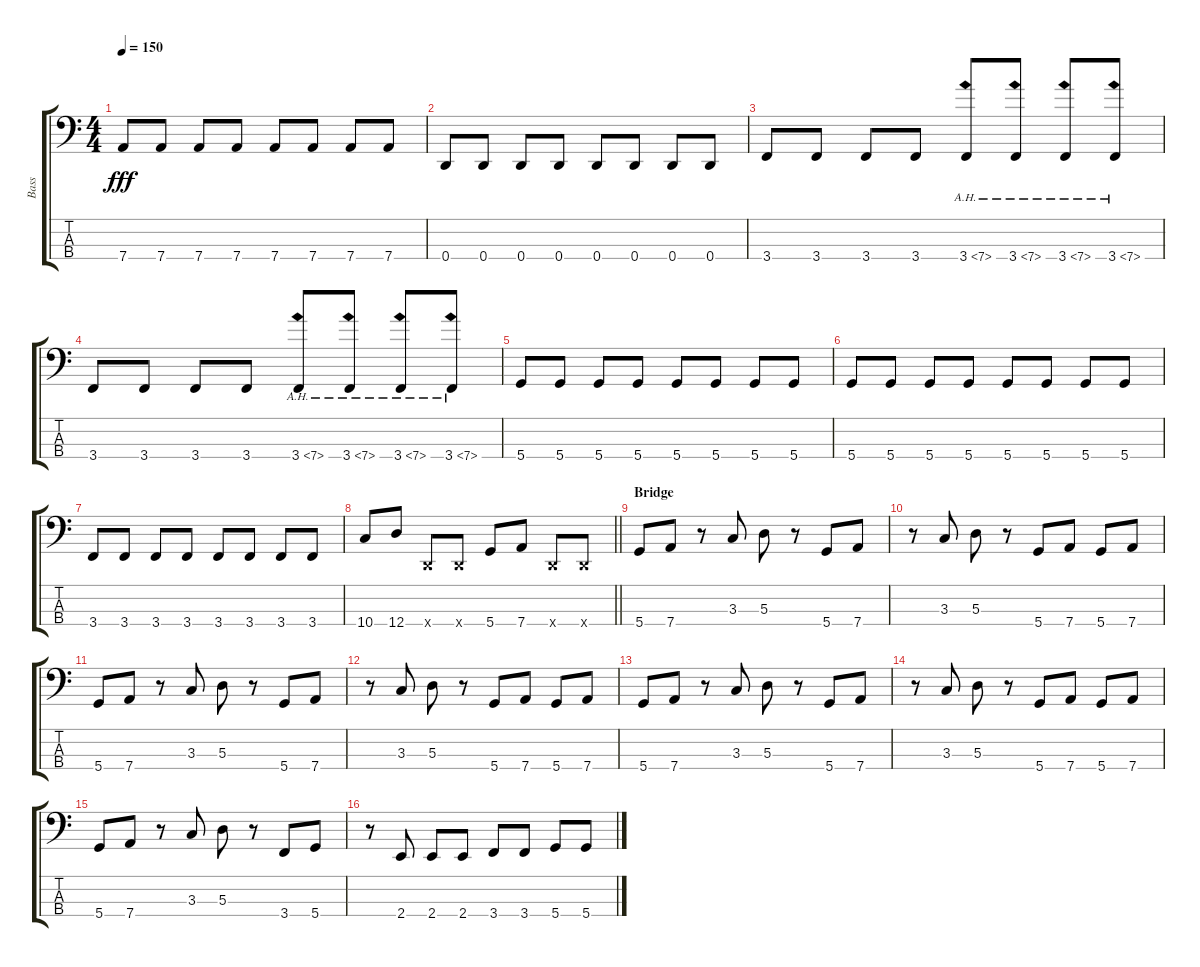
\track ("Bass" "Bass") {instrument electricbasspick}
\staff {score tabs}
\tuning (G2 D2 A1 D1) {hide}
\ts (4 4)
\tempo 150
\clef f4
\ks c
7.4.8{dy fff} 7.4.8 7.4.8 7.4.8 7.4.8 7.4.8 7.4.8 7.4.8 |
0.4.8 0.4.8 0.4.8 0.4.8 0.4.8 0.4.8 0.4.8 0.4.8 |
3.4.8 3.4.8 3.4.8 3.4.8 3.4{ah 4}.8 3.4{ah 4}.8 3.4{ah 4}.8 3.4{ah 4}.8 |
3.4.8 3.4.8 3.4.8 3.4.8 3.4{ah 4}.8 3.4{ah 4}.8 3.4{ah 4}.8 3.4{ah 4}.8 |
5.4.8 5.4.8 5.4.8 5.4.8 5.4.8 5.4.8 5.4.8 5.4.8 |
5.4.8 5.4.8 5.4.8 5.4.8 5.4.8 5.4.8 5.4.8 5.4.8 |
3.4.8 3.4.8 3.4.8 3.4.8 3.4.8 3.4.8 3.4.8 3.4.8 |
\barLineRight lightlight
10.4.8 12.4.8 0.4{x}.8 0.4{x}.8 5.4.8 7.4.8 0.4{x}.8 0.4{x}.8 |
\section ("" "Bridge")
5.4.8 7.4.8 r.8 3.3.8 5.3.8 r.8 5.4.8 7.4.8 |
r.8 3.3.8 5.3.8 r.8 5.4.8 7.4.8 5.4.8 7.4.8 |
5.4.8 7.4.8 r.8 3.3.8 5.3.8 r.8 5.4.8 7.4.8 |
r.8 3.3.8 5.3.8 r.8 5.4.8 7.4.8 5.4.8 7.4.8 |
5.4.8 7.4.8 r.8 3.3.8 5.3.8 r.8 5.4.8 7.4.8 |
r.8 3.3.8 5.3.8 r.8 5.4.8 7.4.8 5.4.8 7.4.8 |
5.4.8 7.4.8 r.8 3.3.8 5.3.8 r.8 3.4.8 5.4.8 |
r.8 2.4.8 2.4.8 2.4.8 3.4.8 3.4.8 5.4.8 5.4.8
